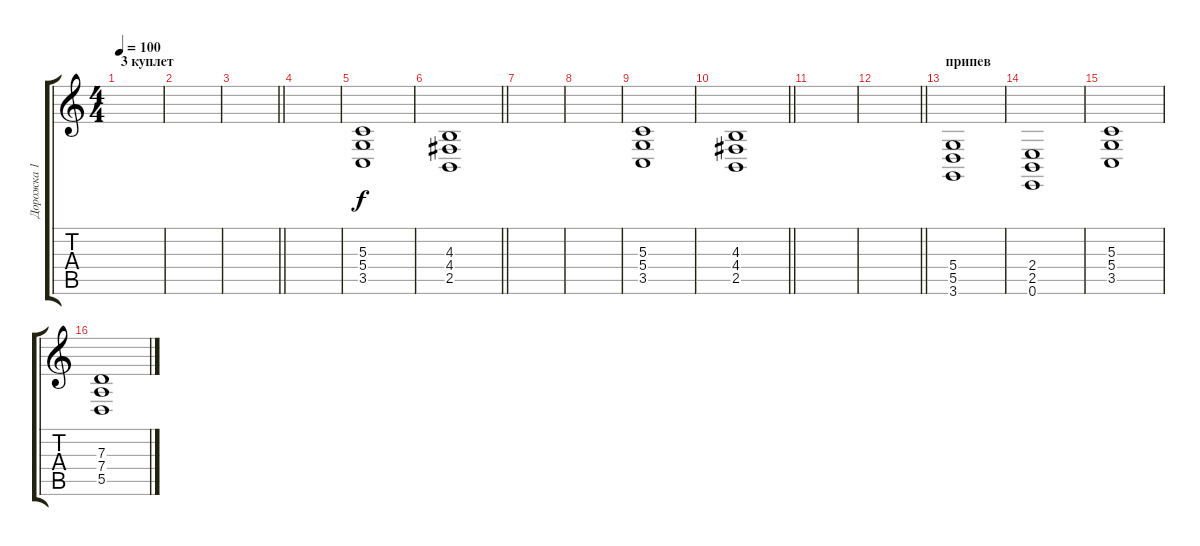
\track ("Дорожка 1" "Дорожка 1") {instrument tremolostrings}
\staff {score tabs}
\tuning (E4 B3 G3 D3 A2 E2) {hide}
\ts (4 4)
\section ("" "3 куплет")
\tempo 100
\clef g2
\ks c
|
|
\barLineRight lightlight
|
|
(5.3 5.4 3.5).1 |
\barLineRight lightlight
(4.3 4.4 2.5).1 |
|
|
(5.3 5.4 3.5).1 |
\barLineRight lightlight
(4.3 4.4 2.5).1 |
|
\barLineRight lightlight
|
\section ("" "припев")
(5.4 5.5 3.6).1 |
(2.4 2.5 0.6).1 |
(5.3 5.4 3.5).1 |
(7.3 7.4 5.5).1
